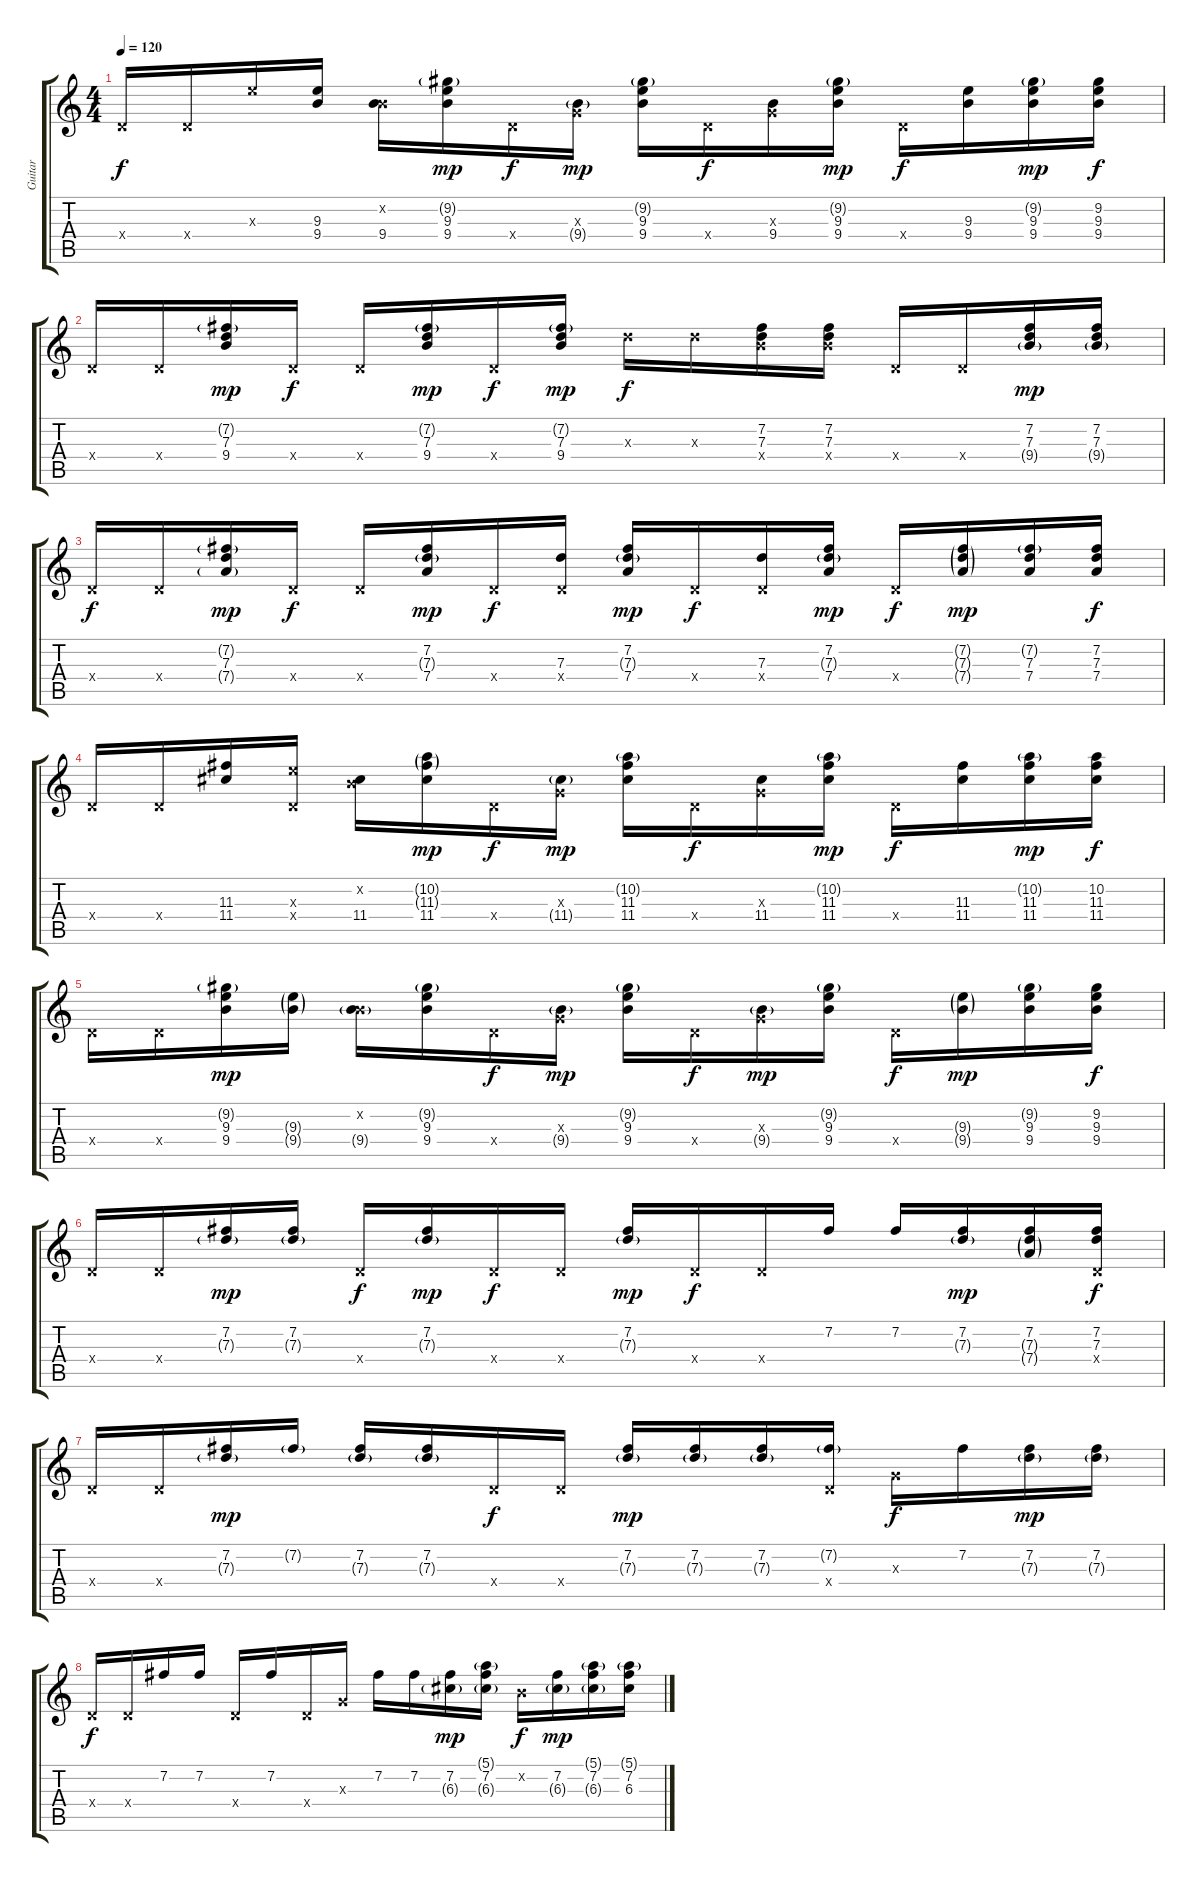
\track ("Guitar" "Guitar") {instrument electricguitarclean}
\staff {score tabs}
\tuning (E4 B3 G3 D3 A2 E2) {hide}
\ts (4 4)
\tempo 120
\clef g2
\ks c
0.4{x}.16{dy f} 0.4{x}.16 9.3{x}.16 (9.3 9.4).16 (0.2{x} 9.4).16 (9.2{g} 9.3 9.4).16{dy mp} 0.4{x}.16{dy f} (0.3{x} 9.4{g}).16{dy mp} (9.2{g} 9.3 9.4).16 0.4{x}.16{dy f} (0.3{x} 9.4).16 (9.2{g} 9.3 9.4).16{dy mp} 0.4{x}.16{dy f} (9.3 9.4).16 (9.2{g} 9.3 9.4).16{dy mp} (9.2 9.3 9.4).16{dy f} |
0.4{x}.16 0.4{x}.16 (7.2{g} 7.3 9.4).16{dy mp} 0.4{x}.16{dy f} 0.4{x}.16 (7.2{g} 7.3 9.4).16{dy mp} 0.4{x}.16{dy f} (7.2{g} 7.3 9.4).16{dy mp} 7.3{x}.16{dy f} 7.3{x}.16 (7.2 7.3 9.4{x}).16 (7.2 7.3 9.4{x}).16 0.4{x}.16 0.4{x}.16 (7.2 7.3 9.4{g}).16{dy mp} (7.2 7.3 9.4{g}).16 |
0.4{x}.16{dy f} 0.4{x}.16 (7.2{g} 7.3 7.4{g}).16{dy mp} 0.4{x}.16{dy f} 0.4{x}.16 (7.2 7.3{g} 7.4).16{dy mp} 0.4{x}.16{dy f} (7.3 0.4{x}).16 (7.2 7.3{g} 7.4).16{dy mp} 0.4{x}.16{dy f} (7.3 0.4{x}).16 (7.2 7.3{g} 7.4).16{dy mp} 0.4{x}.16{dy f} (7.2{g} 7.3{g} 7.4{g}).16{dy mp} (7.2{g} 7.3 7.4).16 (7.2 7.3 7.4).16{dy f} |
0.4{x}.16 0.4{x}.16 (11.3 11.4).16 (9.3{x} 0.4{x}).16 (0.2{x} 11.4).16 (10.2{g} 11.3{g} 11.4).16{dy mp} 0.4{x}.16{dy f} (0.3{x} 11.4{g}).16{dy mp} (10.2{g} 11.3 11.4).16 0.4{x}.16{dy f} (0.3{x} 11.4).16 (10.2{g} 11.3 11.4).16{dy mp} 0.4{x}.16{dy f} (11.3 11.4).16 (10.2{g} 11.3 11.4).16{dy mp} (10.2 11.3 11.4).16{dy f} |
0.4{x}.16 0.4{x}.16 (9.2{g} 9.3 9.4).16{dy mp} (9.3{g} 9.4{g}).16 (0.2{x} 9.4{g}).16 (9.2{g} 9.3 9.4).16 0.4{x}.16{dy f} (0.3{x} 9.4{g}).16{dy mp} (9.2{g} 9.3 9.4).16 0.4{x}.16{dy f} (0.3{x} 9.4{g}).16{dy mp} (9.2{g} 9.3 9.4).16 0.4{x}.16{dy f} (9.3{g} 9.4{g}).16{dy mp} (9.2{g} 9.3 9.4).16 (9.2 9.3 9.4).16{dy f} |
0.4{x}.16 0.4{x}.16 (7.2 7.3{g}).16{dy mp} (7.2 7.3{g}).16 0.4{x}.16{dy f} (7.2 7.3{g}).16{dy mp} 0.4{x}.16{dy f} 0.4{x}.16 (7.2 7.3{g}).16{dy mp} 0.4{x}.16{dy f} 0.4{x}.16 7.2.16 7.2.16 (7.2 7.3{g}).16{dy mp} (7.2 7.3{g} 7.4{g}).16 (7.2 7.3 0.4{x}).16{dy f} |
0.4{x}.16 0.4{x}.16 (7.2 7.3{g}).16{dy mp} 7.2{g}.16 (7.2 7.3{g}).16 (7.2 7.3{g}).16 0.4{x}.16{dy f} 0.4{x}.16 (7.2 7.3{g}).16{dy mp} (7.2 7.3{g}).16 (7.2 7.3{g}).16 (7.2{g} 0.4{x}).16 0.3{x}.16{dy f} 7.2.16 (7.2 7.3{g}).16{dy mp} (7.2 7.3{g}).16 |
0.4{x}.16{dy f} 0.4{x}.16 7.2.16 7.2.16 0.4{x}.16 7.2.16 0.4{x}.16 0.3{x}.16 7.2.16 7.2.16 (7.2 6.3{g}).16{dy mp} (5.1{g} 7.2 6.3{g}).16 0.2{x}.16{dy f} (7.2 6.3{g}).16{dy mp} (5.1{g} 7.2 6.3{g}).16 (5.1{g} 7.2 6.3).16
